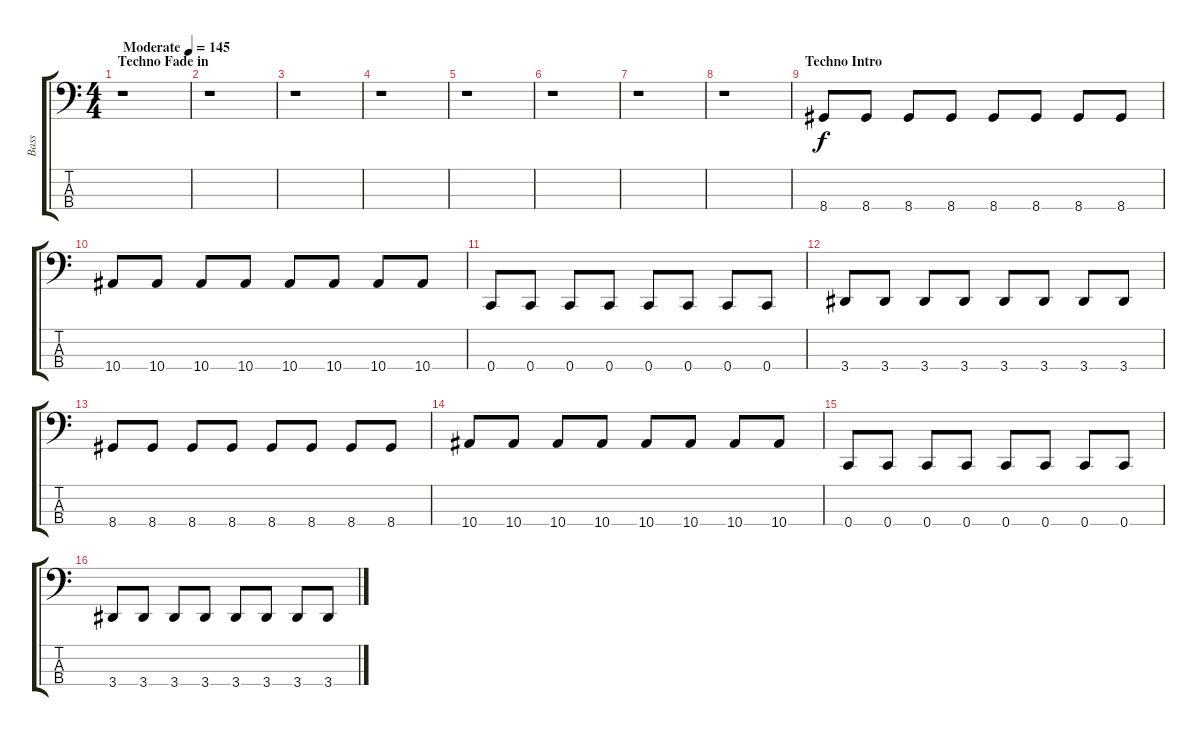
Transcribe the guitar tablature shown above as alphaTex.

\track ("Bass" "Bass") {instrument electricbassfinger}
\staff {score tabs}
\tuning (F2 C2 G1 C1) {hide}
\ts (4 4)
\section ("" "Techno Fade in")
\tempo (145 "Moderate")
\clef f4
\ks c
r.1{dy f instrument electricbassfinger} |
r.1 |
r.1 |
r.1 |
r.1 |
r.1 |
r.1 |
r.1 |
\section ("" "Techno Intro")
8.4.8 8.4.8 8.4.8 8.4.8 8.4.8 8.4.8 8.4.8 8.4.8 |
10.4.8 10.4.8 10.4.8 10.4.8 10.4.8 10.4.8 10.4.8 10.4.8 |
0.4.8 0.4.8 0.4.8 0.4.8 0.4.8 0.4.8 0.4.8 0.4.8 |
3.4.8 3.4.8 3.4.8 3.4.8 3.4.8 3.4.8 3.4.8 3.4.8 |
8.4.8 8.4.8 8.4.8 8.4.8 8.4.8 8.4.8 8.4.8 8.4.8 |
10.4.8 10.4.8 10.4.8 10.4.8 10.4.8 10.4.8 10.4.8 10.4.8 |
0.4.8 0.4.8 0.4.8 0.4.8 0.4.8 0.4.8 0.4.8 0.4.8 |
3.4.8 3.4.8 3.4.8 3.4.8 3.4.8 3.4.8 3.4.8 3.4.8
